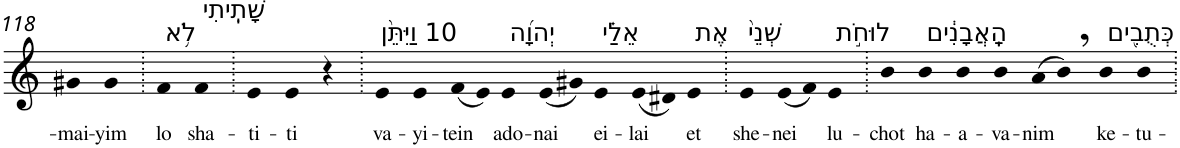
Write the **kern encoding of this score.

**kern	**text
*part1	*part1
*staff1	*staff1
*I"Piano	*
*I'Pno	*
!!LO:PB:g=z
*clefG2	*
*k[]	*
=118	=118
!	!LO:LY:b
4g#X	-mai-
!	!LO:LY:b
4g#	-yim
=119.	=119.
!LO:TX:a:t=לֹ֥א	!
!	!LO:LY:b
4f	lo
!LO:TX:a:t=שָׁתִֽיתִי	!
!	!LO:LY:b
4f	sha-
=120.	=120.
!	!LO:LY:b
4e	-ti-
!	!LO:LY:b
4e	-ti
4r	.
=121.	=121.
!LO:TX:a:t=10 וַיִּתֵּ֨ן	!
!	!LO:LY:b
4e	va-
!	!LO:LY:b
4e	-yi-
!	!LO:LY:b
(8f	-tein
8e)	.
!LO:TX:a:t=יְהוָ֜ה	!
!	!LO:LY:b
4e	ado-
!	!LO:LY:b
(8e	-nai
8g#X)	.
!LO:TX:a:t=אֵלַ֗י	!
!	!LO:LY:b
4e	ei-
!	!LO:LY:b
(8e	-lai
8d#X)	.
!LO:TX:a:t=אֶת	!
!	!LO:LY:b
4e	et
=122.	=122.
!LO:TX:a:t=שְׁנֵי֙	!
!	!LO:LY:b
4e	she-
!	!LO:LY:b
(8e	-nei
8f)	.
!LO:TX:a:t=לוּחֹ֣ת	!
!	!LO:LY:b
4e	lu-
=123.	=123.
!	!LO:LY:b
4b	-chot
!LO:TX:a:t=הָֽאֲבָנִ֔ים	!
!	!LO:LY:b
4b	ha-
!	!LO:LY:b
4b	-a-
!	!LO:LY:b
4b	-va-
!	!LO:LY:b
(8a	-nim
8b,)	.
!LO:TX:a:t=כְּתֻבִ֖ים	!
!	!LO:LY:b
4b	ke-
!	!LO:LY:b
4b	-tu-
=.	=.
*-	*-
